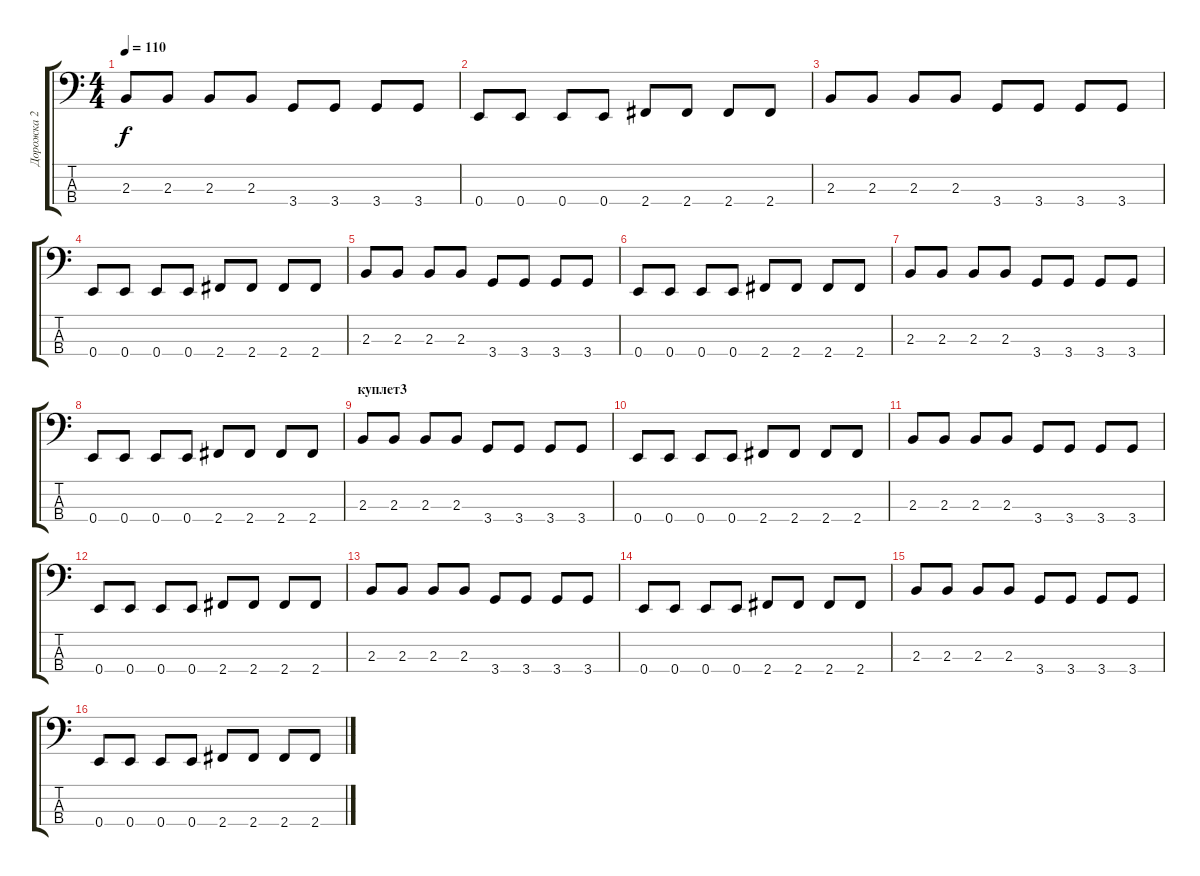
\track ("Дорожка 2" "Дорожка 2") {instrument electricbasspick}
\staff {score tabs}
\tuning (G2 D2 A1 E1) {hide}
\ts (4 4)
\section ("" "")
\tempo 110
\clef f4
\ks c
2.3.8{dy f} 2.3.8 2.3.8 2.3.8 3.4.8 3.4.8 3.4.8 3.4.8 |
0.4.8 0.4.8 0.4.8 0.4.8 2.4.8 2.4.8 2.4.8 2.4.8 |
2.3.8 2.3.8 2.3.8 2.3.8 3.4.8 3.4.8 3.4.8 3.4.8 |
0.4.8 0.4.8 0.4.8 0.4.8 2.4.8 2.4.8 2.4.8 2.4.8 |
2.3.8 2.3.8 2.3.8 2.3.8 3.4.8 3.4.8 3.4.8 3.4.8 |
0.4.8 0.4.8 0.4.8 0.4.8 2.4.8 2.4.8 2.4.8 2.4.8 |
2.3.8 2.3.8 2.3.8 2.3.8 3.4.8 3.4.8 3.4.8 3.4.8 |
0.4.8 0.4.8 0.4.8 0.4.8 2.4.8 2.4.8 2.4.8 2.4.8 |
\section ("" "куплет3")
2.3.8 2.3.8 2.3.8 2.3.8 3.4.8 3.4.8 3.4.8 3.4.8 |
0.4.8 0.4.8 0.4.8 0.4.8 2.4.8 2.4.8 2.4.8 2.4.8 |
2.3.8 2.3.8 2.3.8 2.3.8 3.4.8 3.4.8 3.4.8 3.4.8 |
0.4.8 0.4.8 0.4.8 0.4.8 2.4.8 2.4.8 2.4.8 2.4.8 |
2.3.8 2.3.8 2.3.8 2.3.8 3.4.8 3.4.8 3.4.8 3.4.8 |
0.4.8 0.4.8 0.4.8 0.4.8 2.4.8 2.4.8 2.4.8 2.4.8 |
2.3.8 2.3.8 2.3.8 2.3.8 3.4.8 3.4.8 3.4.8 3.4.8 |
\section ("" "")
0.4.8 0.4.8 0.4.8 0.4.8 2.4.8 2.4.8 2.4.8 2.4.8
